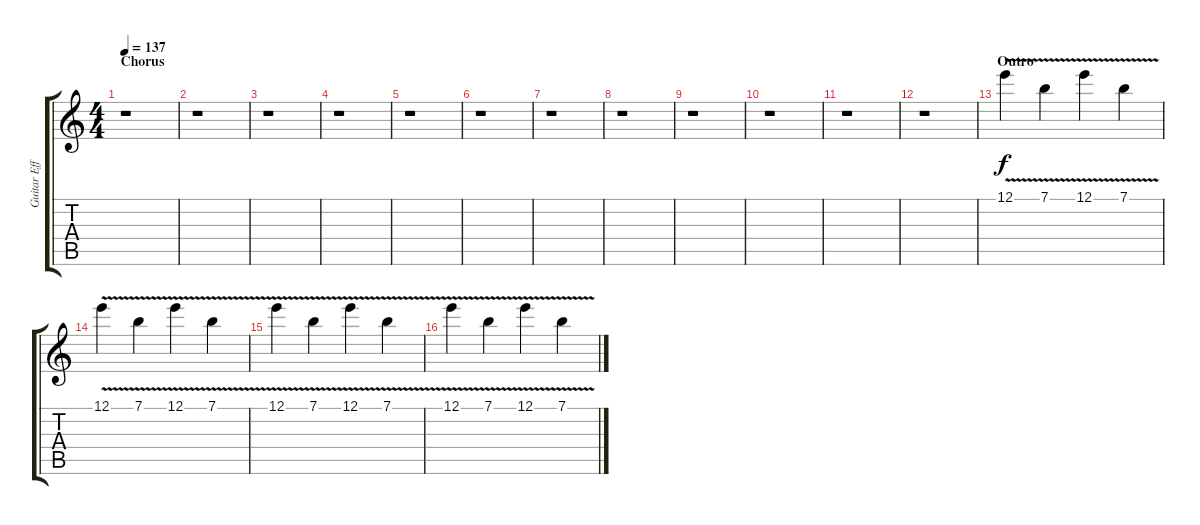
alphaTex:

\track ("Guitar Effects" "Guitar Eff") {instrument distortionguitar}
\staff {score tabs}
\tuning (E4 B3 G3 D3 A2 E2) {hide}
\ts (4 4)
\section ("" "Chorus")
\tempo 137
\clef g2
\ks c
r.1{dy f} |
r.1 |
r.1 |
r.1 |
r.1 |
r.1 |
r.1 |
r.1 |
r.1 |
r.1 |
r.1 |
r.1 |
\section ("" "Outro")
12.1{v}.4 7.1{v}.4 12.1{v}.4 7.1{v}.4 |
12.1{v}.4 7.1{v}.4 12.1{v}.4 7.1{v}.4 |
12.1{v}.4 7.1{v}.4 12.1{v}.4 7.1{v}.4 |
12.1{v}.4 7.1{v}.4 12.1{v}.4 7.1{v}.4
